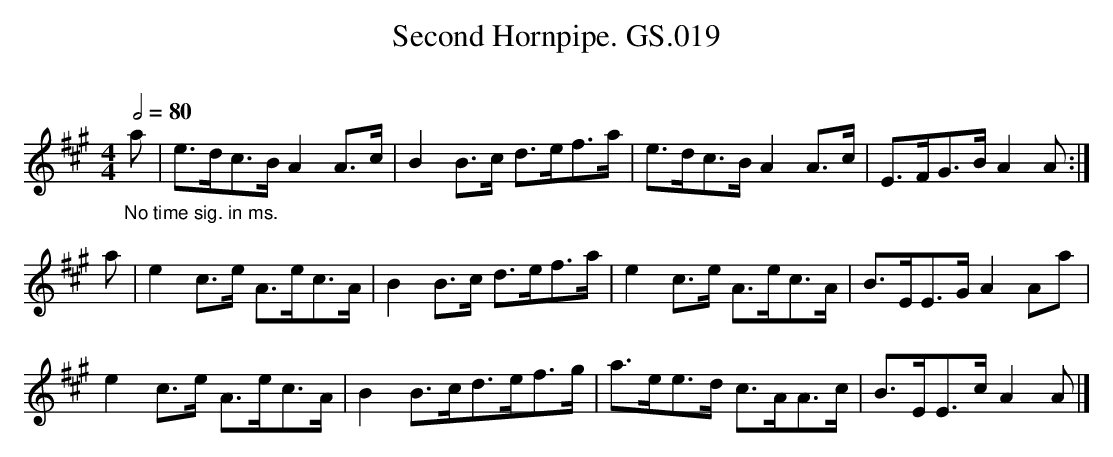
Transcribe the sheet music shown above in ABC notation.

X:1
T:Second Hornpipe. GS.019
M:4/4
L:1/8
Q:1/2=80
O:
K:A major
"_No time sig. in ms."a | e>dc>B A2 A>c | B2 B>c d>ef>a |\
e>dc>B A2 A>c| E>FG>B A2A :|
a | e2 c>e A>ec>A | B2 B>c d>ef>a |\
e2 c>e A>ec>A | B>EE>G A2 Aa |
e2 c>e  A>ec>A | B2 B>cd>ef>g | \
a>ee>d c>AA>c | B>EE>c A2 A |]
